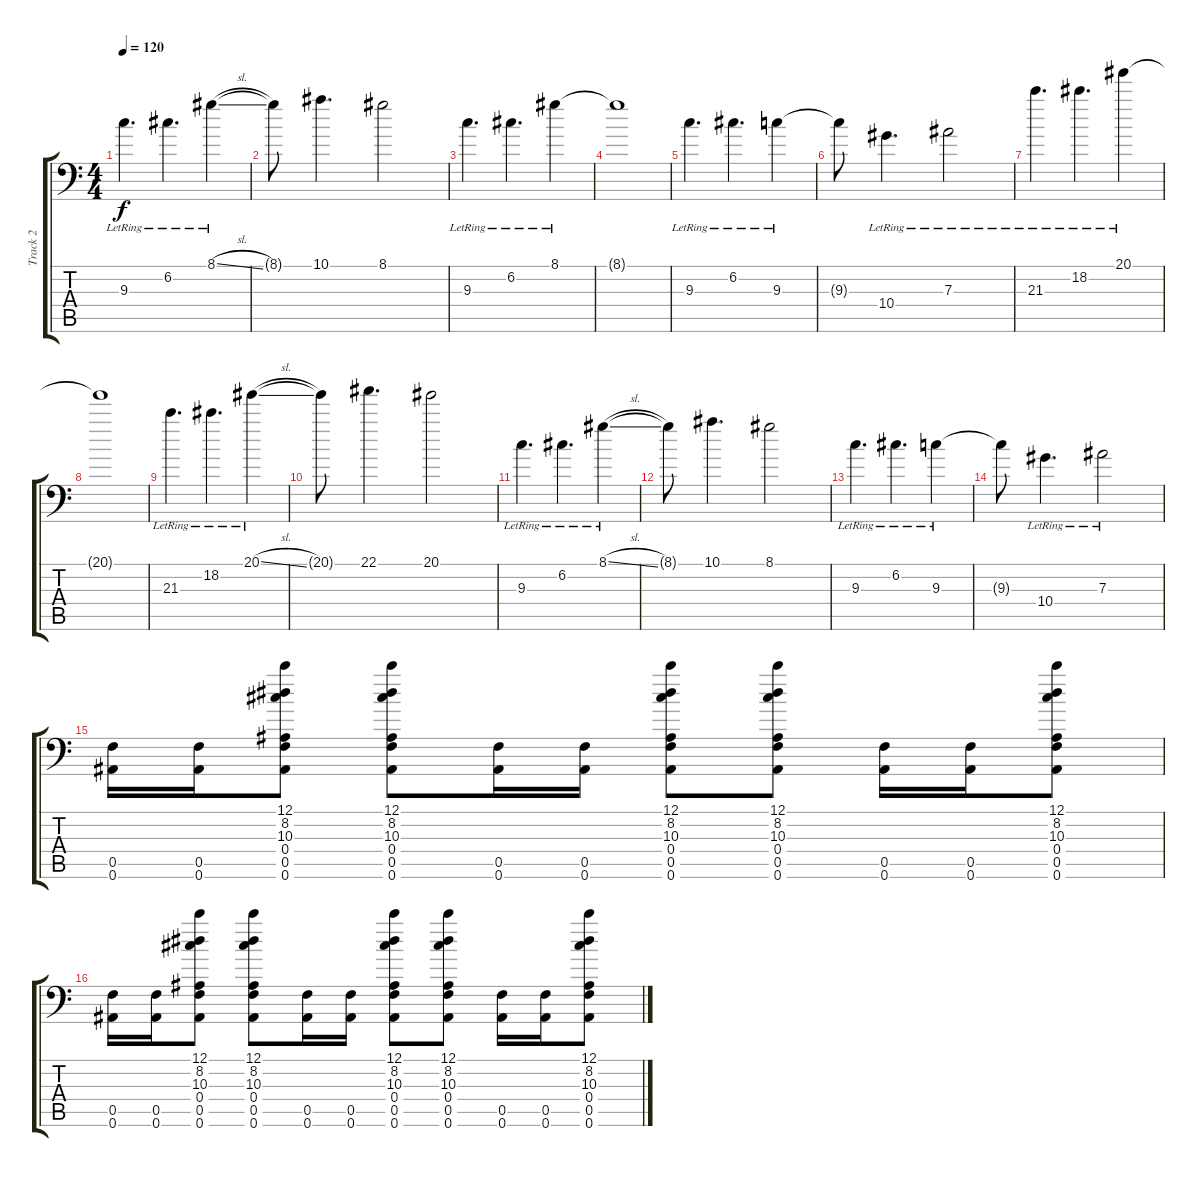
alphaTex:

\track ("Track 2" "Track 2") {instrument overdrivenguitar}
\staff {score tabs}
\tuning (C4 G3 Eb3 Bb2 F2 Bb1) {hide}
\ts (4 4)
\tempo 120
\clef f4
\ks c
9.3{lr}.4{d dy f} 6.2{lr}.4{d} 8.1{sl lr}.4 |
8.1{t}.8 10.1.4{d} 8.1.2 |
9.3{lr}.4{d} 6.2{lr}.4{d} 8.1{lr}.4 |
8.1{t}.1 |
9.3{lr}.4{d} 6.2{lr}.4{d} 9.3{lr}.4 |
9.3{t}.8 10.4{lr}.4{d} 7.3{lr}.2 |
21.3{lr}.4{d} 18.2{lr}.4{d} 20.1{lr}.4 |
20.1{t}.1 |
21.3{lr}.4{d} 18.2{lr}.4{d} 20.1{sl lr}.4 |
20.1{t}.8 22.1.4{d} 20.1.2 |
9.3{lr}.4{d} 6.2{lr}.4{d} 8.1{sl lr}.4 |
8.1{t}.8 10.1.4{d} 8.1.2 |
9.3{lr}.4{d} 6.2{lr}.4{d} 9.3{lr}.4 |
9.3{t}.8 10.4{lr}.4{d} 7.3{lr}.2 |
(0.5 0.6).16 (0.5 0.6).16 (12.1 8.2 10.3 0.4 0.5 0.6).8 (12.1 8.2 10.3 0.4 0.5 0.6).8 (0.5 0.6).16 (0.5 0.6).16 (12.1 8.2 10.3 0.4 0.5 0.6).8 (12.1 8.2 10.3 0.4 0.5 0.6).8 (0.5 0.6).16 (0.5 0.6).16 (12.1 8.2 10.3 0.4 0.5 0.6).8 |
(0.5 0.6).16 (0.5 0.6).16 (12.1 8.2 10.3 0.4 0.5 0.6).8 (12.1 8.2 10.3 0.4 0.5 0.6).8 (0.5 0.6).16 (0.5 0.6).16 (12.1 8.2 10.3 0.4 0.5 0.6).8 (12.1 8.2 10.3 0.4 0.5 0.6).8 (0.5 0.6).16 (0.5 0.6).16 (12.1 8.2 10.3 0.4 0.5 0.6).8
